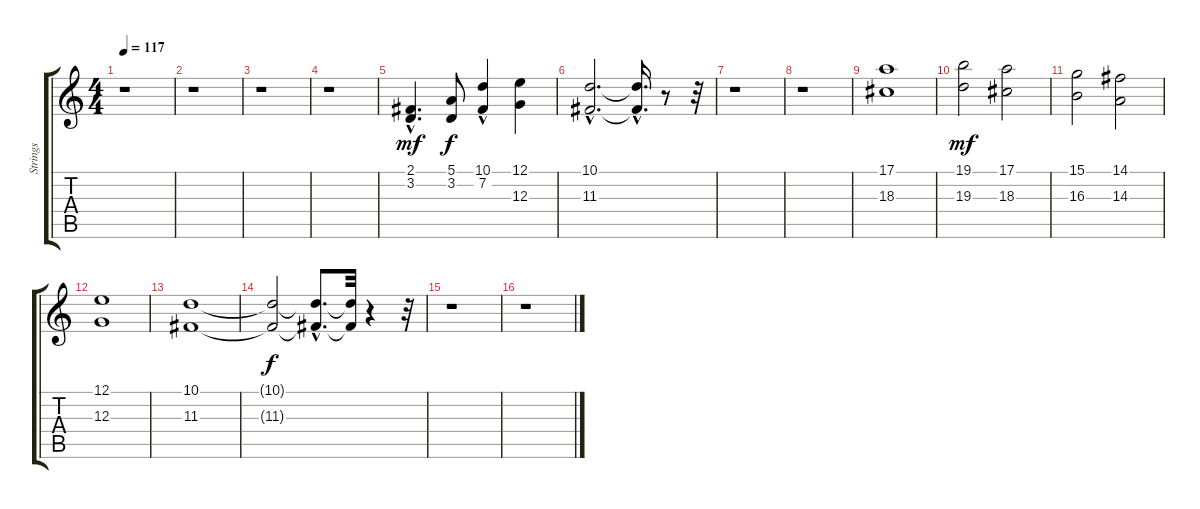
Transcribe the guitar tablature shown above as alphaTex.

\track ("Strings" "Strings") {instrument stringensemble1}
\staff {score tabs}
\tuning (E4 B3 G3 D3 A2 E2) {hide}
\ts (4 4)
\tempo 117
\clef g2
\ks c
r.1{dy f} |
r.1 |
r.1 |
r.1 |
(2.1{hac} 3.2).4{d dy mf volume 8} (5.1 3.2).8{dy f volume 12} (10.1 7.2{hac}).4 (12.1 12.3).4 |
(10.1{hac} 11.3{hac}).2{d} (10.1{hac t} 11.3{t}).16{d} r.8 r.32 |
r.1 |
r.1 |
(17.1 18.3).1{volume 4} |
(19.1 19.3).2{dy mf volume 12} (17.1 18.3).2 |
(15.1 16.3).2 (14.1 14.3).2 |
(12.1 12.3).1 |
(10.1 11.3).1 |
(10.1{t} 11.3{t}).2{dy f} (10.1{hac t} 11.3{hac t}).8{d} (10.1{t} 11.3{t}).32 r.4 r.32 |
r.1 |
r.1
